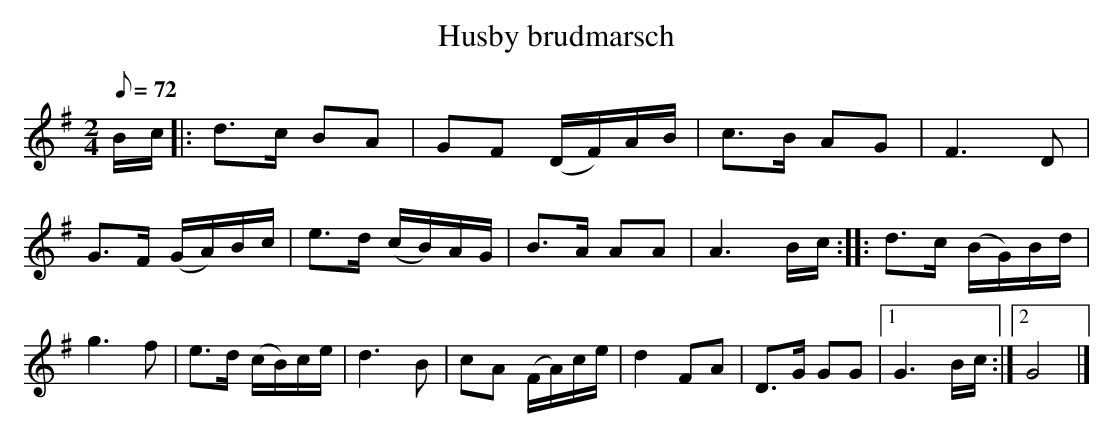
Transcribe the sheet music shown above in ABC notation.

X:1
T: Husby brudmarsch
M: 2/4
L: 1/8
Q: 72
K: G
B/c/ |: d>c BA | GF (D/F/)A/B/ | c>B AG | F3D | G>F (G/A/)B/c/ | e>d (c/B/)A/G/ | B>A AA | A3 B/c/ :| |: d>c (B/G/)B/d/ | g3f | e>d (c/B/)c/e/ | d3B | cA (F/A/)c/e/ | d2FA | D>G GG |1 G3B/c/ :|2 G4 |]
